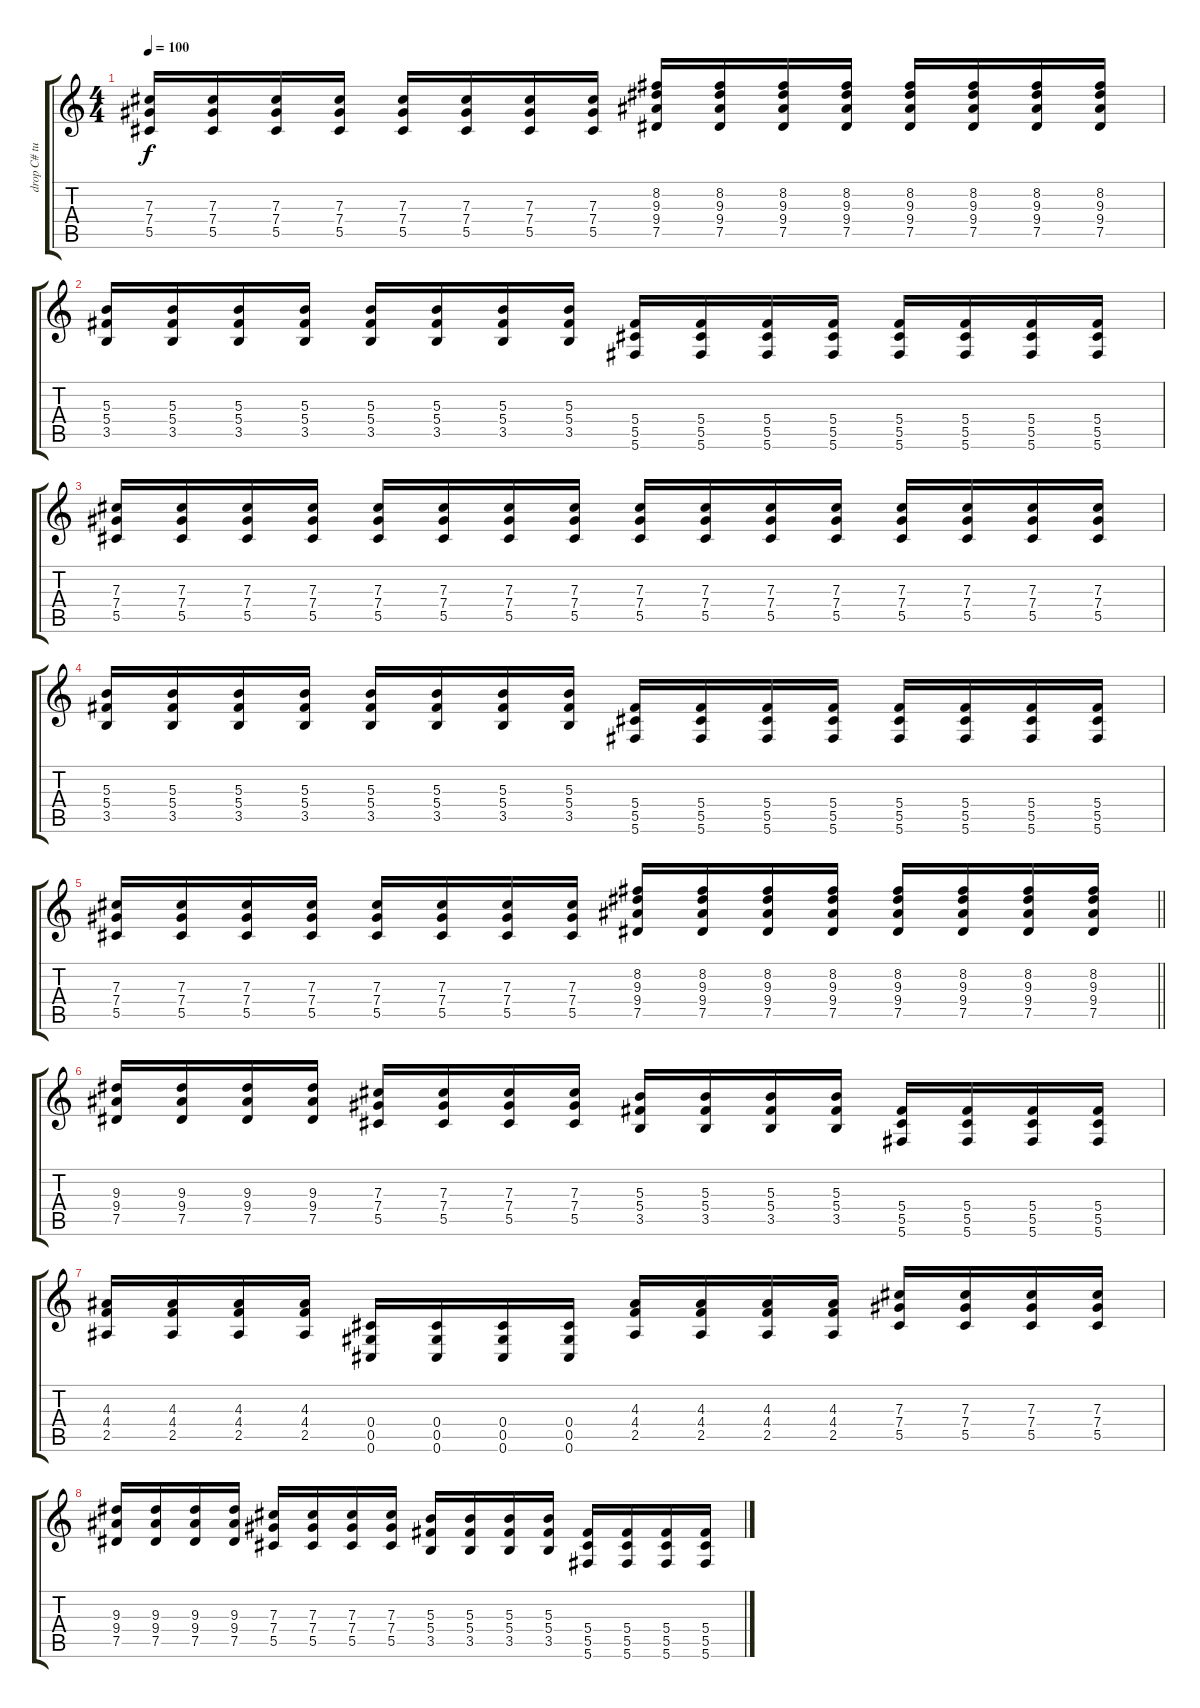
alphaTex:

\track ("drop C# tuning  " "drop C# tu") {instrument distortionguitar}
\staff {score tabs}
\tuning (Eb4 Bb3 Gb3 Db3 Ab2 Db2) {hide}
\ts (4 4)
\tempo 100
\clef g2
\ks c
(7.3 7.4 5.5).16{dy f} (7.3 7.4 5.5).16 (7.3 7.4 5.5).16 (7.3 7.4 5.5).16 (7.3 7.4 5.5).16 (7.3 7.4 5.5).16 (7.3 7.4 5.5).16 (7.3 7.4 5.5).16 (8.2 9.3 9.4 7.5).16 (8.2 9.3 9.4 7.5).16 (8.2 9.3 9.4 7.5).16 (8.2 9.3 9.4 7.5).16 (8.2 9.3 9.4 7.5).16 (8.2 9.3 9.4 7.5).16 (8.2 9.3 9.4 7.5).16 (8.2 9.3 9.4 7.5).16 |
(5.3 5.4 3.5).16 (5.3 5.4 3.5).16 (5.3 5.4 3.5).16 (5.3 5.4 3.5).16 (5.3 5.4 3.5).16 (5.3 5.4 3.5).16 (5.3 5.4 3.5).16 (5.3 5.4 3.5).16 (5.4 5.5 5.6).16 (5.4 5.5 5.6).16 (5.4 5.5 5.6).16 (5.4 5.5 5.6).16 (5.4 5.5 5.6).16 (5.4 5.5 5.6).16 (5.4 5.5 5.6).16 (5.4 5.5 5.6).16 |
(7.3 7.4 5.5).16 (7.3 7.4 5.5).16 (7.3 7.4 5.5).16 (7.3 7.4 5.5).16 (7.3 7.4 5.5).16 (7.3 7.4 5.5).16 (7.3 7.4 5.5).16 (7.3 7.4 5.5).16 (7.3 7.4 5.5).16 (7.3 7.4 5.5).16 (7.3 7.4 5.5).16 (7.3 7.4 5.5).16 (7.3 7.4 5.5).16 (7.3 7.4 5.5).16 (7.3 7.4 5.5).16 (7.3 7.4 5.5).16 |
(5.3 5.4 3.5).16 (5.3 5.4 3.5).16 (5.3 5.4 3.5).16 (5.3 5.4 3.5).16 (5.3 5.4 3.5).16 (5.3 5.4 3.5).16 (5.3 5.4 3.5).16 (5.3 5.4 3.5).16 (5.4 5.5 5.6).16 (5.4 5.5 5.6).16 (5.4 5.5 5.6).16 (5.4 5.5 5.6).16 (5.4 5.5 5.6).16 (5.4 5.5 5.6).16 (5.4 5.5 5.6).16 (5.4 5.5 5.6).16 |
\barLineRight lightlight
(7.3 7.4 5.5).16 (7.3 7.4 5.5).16 (7.3 7.4 5.5).16 (7.3 7.4 5.5).16 (7.3 7.4 5.5).16 (7.3 7.4 5.5).16 (7.3 7.4 5.5).16 (7.3 7.4 5.5).16 (8.2 9.3 9.4 7.5).16 (8.2 9.3 9.4 7.5).16 (8.2 9.3 9.4 7.5).16 (8.2 9.3 9.4 7.5).16 (8.2 9.3 9.4 7.5).16 (8.2 9.3 9.4 7.5).16 (8.2 9.3 9.4 7.5).16 (8.2 9.3 9.4 7.5).16 |
(9.3 9.4 7.5).16 (9.3 9.4 7.5).16 (9.3 9.4 7.5).16 (9.3 9.4 7.5).16 (7.3 7.4 5.5).16 (7.3 7.4 5.5).16 (7.3 7.4 5.5).16 (7.3 7.4 5.5).16 (5.3 5.4 3.5).16 (5.3 5.4 3.5).16 (5.3 5.4 3.5).16 (5.3 5.4 3.5).16 (5.4 5.5 5.6).16 (5.4 5.5 5.6).16 (5.4 5.5 5.6).16 (5.4 5.5 5.6).16 |
(4.3 4.4 2.5).16 (4.3 4.4 2.5).16 (4.3 4.4 2.5).16 (4.3 4.4 2.5).16 (0.4 0.5 0.6).16 (0.4 0.5 0.6).16 (0.4 0.5 0.6).16 (0.4 0.5 0.6).16 (4.3 4.4 2.5).16 (4.3 4.4 2.5).16 (4.3 4.4 2.5).16 (4.3 4.4 2.5).16 (7.3 7.4 5.5).16 (7.3 7.4 5.5).16 (7.3 7.4 5.5).16 (7.3 7.4 5.5).16 |
(9.3 9.4 7.5).16 (9.3 9.4 7.5).16 (9.3 9.4 7.5).16 (9.3 9.4 7.5).16 (7.3 7.4 5.5).16 (7.3 7.4 5.5).16 (7.3 7.4 5.5).16 (7.3 7.4 5.5).16 (5.3 5.4 3.5).16 (5.3 5.4 3.5).16 (5.3 5.4 3.5).16 (5.3 5.4 3.5).16 (5.4 5.5 5.6).16 (5.4 5.5 5.6).16 (5.4 5.5 5.6).16 (5.4 5.5 5.6).16
